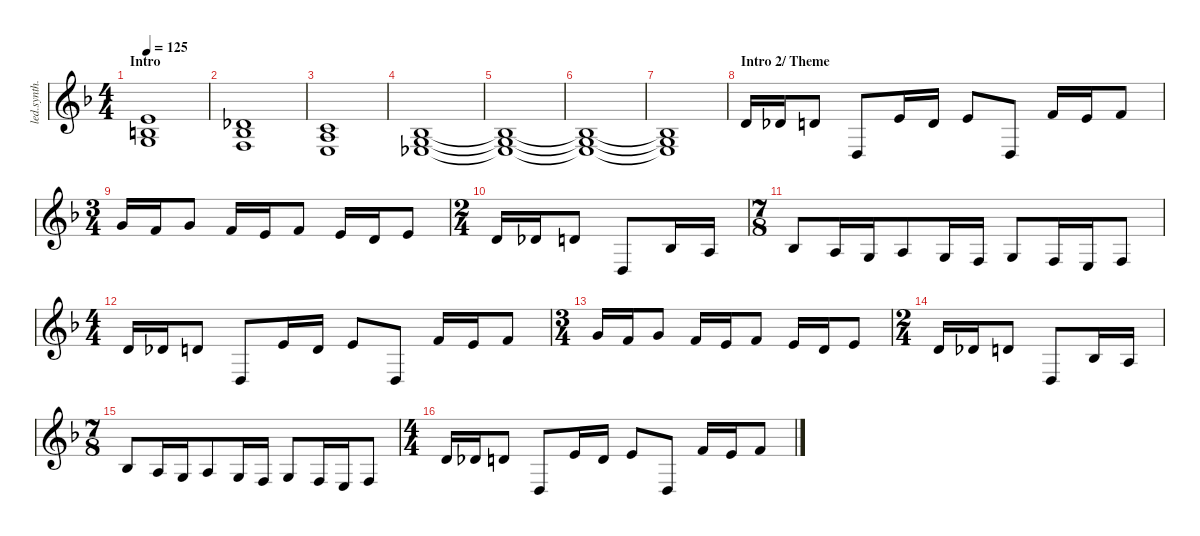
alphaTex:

\defaultSystemsLayout 4
\hideDynamics
\bracketExtendMode nobrackets
\otherSystemsTrackNameOrientation horizontal
\track ("Keyboards" "led.synth.") {instrument lead1square}
\staff {score}
\tuning (E4 B3 G3 D3 A2 E2)
\ts (4 4)
\section ("" "Intro")
\tempo 125
\clef g2
\ks f
(5.2{acc forcenatural} 4.3{acc forcenatural} 5.4{acc forcenatural}).1{dy f instrument churchorgan beam Up} |
(2.2{acc b} 3.3{acc b} 3.4{acc forcenatural}).1{beam Up} |
(1.2{acc forcenatural} 2.3{acc forcenatural} 2.4{acc forcenatural}).1{beam Up} |
(3.3{acc b} 5.4{acc forcenatural} 6.5{acc b}).1{beam Up} |
(3.3{t acc b} 5.4{t acc forcenatural} 6.5{t acc b}).1{beam Up} |
(3.3{t acc b} 5.4{t acc forcenatural} 6.5{t acc b}).1{beam Up} |
(3.3{t acc b} 5.4{t acc forcenatural} 6.5{t acc b}).1{beam Up} |
\section ("" "Intro 2/ Theme")
3.2{acc forcenatural}.16{instrument lead1square beam Up} 2.2{acc b}.16{beam Up} 3.2{acc forcenatural}.8{beam Up} 0.4{acc forcenatural}.8{beam Up} 0.1{acc forcenatural}.16{beam Up} 3.2{acc forcenatural}.16{beam Up} 0.1{acc forcenatural}.8{beam Up} 0.4{acc forcenatural}.8{beam Up} 6.2{acc forcenatural}.16{beam Up} 0.1{acc forcenatural}.16{beam Up} 6.2{acc forcenatural}.8{beam Up} |
\ts (3 4)
3.1{acc forcenatural}.16{beam Up} 1.1{acc forcenatural}.16{beam Up} 3.1{acc forcenatural}.8{beam Up} 1.1{acc forcenatural}.16{beam Up} 0.1{acc forcenatural}.16{beam Up} 1.1{acc forcenatural}.8{beam Up} 0.1{acc forcenatural}.16{beam Up} 3.2{acc forcenatural}.16{beam Up} 0.1{acc forcenatural}.8{beam Up} |
\ts (2 4)
3.2{acc forcenatural}.16{beam Up} 2.2{acc b}.16{beam Up} 3.2{acc forcenatural}.8{beam Up} 0.4{acc forcenatural}.8{beam Up} 3.3{acc b}.16{beam Up} 2.3{acc forcenatural}.16{beam Up} |
\ts (7 8)
3.3{acc b}.8{beam Up} 2.3{acc forcenatural}.16{beam Up} 0.3{acc forcenatural}.16{beam Up} 2.3{acc forcenatural}.8{beam Up} 0.3{acc forcenatural}.16{beam Up} 3.4{acc forcenatural}.16{beam Up} 0.3{acc forcenatural}.8{beam Up} 3.4{acc forcenatural}.16{beam Up} 2.4{acc forcenatural}.16{beam Up} 3.4{acc forcenatural}.8{beam Up} |
\ts (4 4)
3.2{acc forcenatural}.16{beam Up} 2.2{acc b}.16{beam Up} 3.2{acc forcenatural}.8{beam Up} 0.4{acc forcenatural}.8{beam Up} 0.1{acc forcenatural}.16{beam Up} 3.2{acc forcenatural}.16{beam Up} 0.1{acc forcenatural}.8{beam Up} 0.4{acc forcenatural}.8{beam Up} 6.2{acc forcenatural}.16{beam Up} 0.1{acc forcenatural}.16{beam Up} 1.1{acc forcenatural}.8{beam Up} |
\ts (3 4)
3.1{acc forcenatural}.16{beam Up} 1.1{acc forcenatural}.16{beam Up} 3.1{acc forcenatural}.8{beam Up} 1.1{acc forcenatural}.16{beam Up} 0.1{acc forcenatural}.16{beam Up} 1.1{acc forcenatural}.8{beam Up} 0.1{acc forcenatural}.16{beam Up} 3.2{acc forcenatural}.16{beam Up} 0.1{acc forcenatural}.8{beam Up} |
\ts (2 4)
3.2{acc forcenatural}.16{beam Up} 2.2{acc b}.16{beam Up} 3.2{acc forcenatural}.8{beam Up} 0.4{acc forcenatural}.8{beam Up} 3.3{acc b}.16{beam Up} 2.3{acc forcenatural}.16{beam Up} |
\ts (7 8)
3.3{acc b}.8{beam Up} 2.3{acc forcenatural}.16{beam Up} 0.3{acc forcenatural}.16{beam Up} 2.3{acc forcenatural}.8{beam Up} 0.3{acc forcenatural}.16{beam Up} 3.4{acc forcenatural}.16{beam Up} 0.3{acc forcenatural}.8{beam Up} 3.4{acc forcenatural}.16{beam Up} 2.4{acc forcenatural}.16{beam Up} 3.4{acc forcenatural}.8{beam Up} |
\ts (4 4)
3.2{acc forcenatural}.16{beam Up} 2.2{acc b}.16{beam Up} 3.2{acc forcenatural}.8{beam Up} 0.4{acc forcenatural}.8{beam Up} 0.1{acc forcenatural}.16{beam Up} 3.2{acc forcenatural}.16{beam Up} 0.1{acc forcenatural}.8{beam Up} 0.4{acc forcenatural}.8{beam Up} 6.2{acc forcenatural}.16{beam Up} 0.1{acc forcenatural}.16{beam Up} 1.1{acc forcenatural}.8{beam Up}
